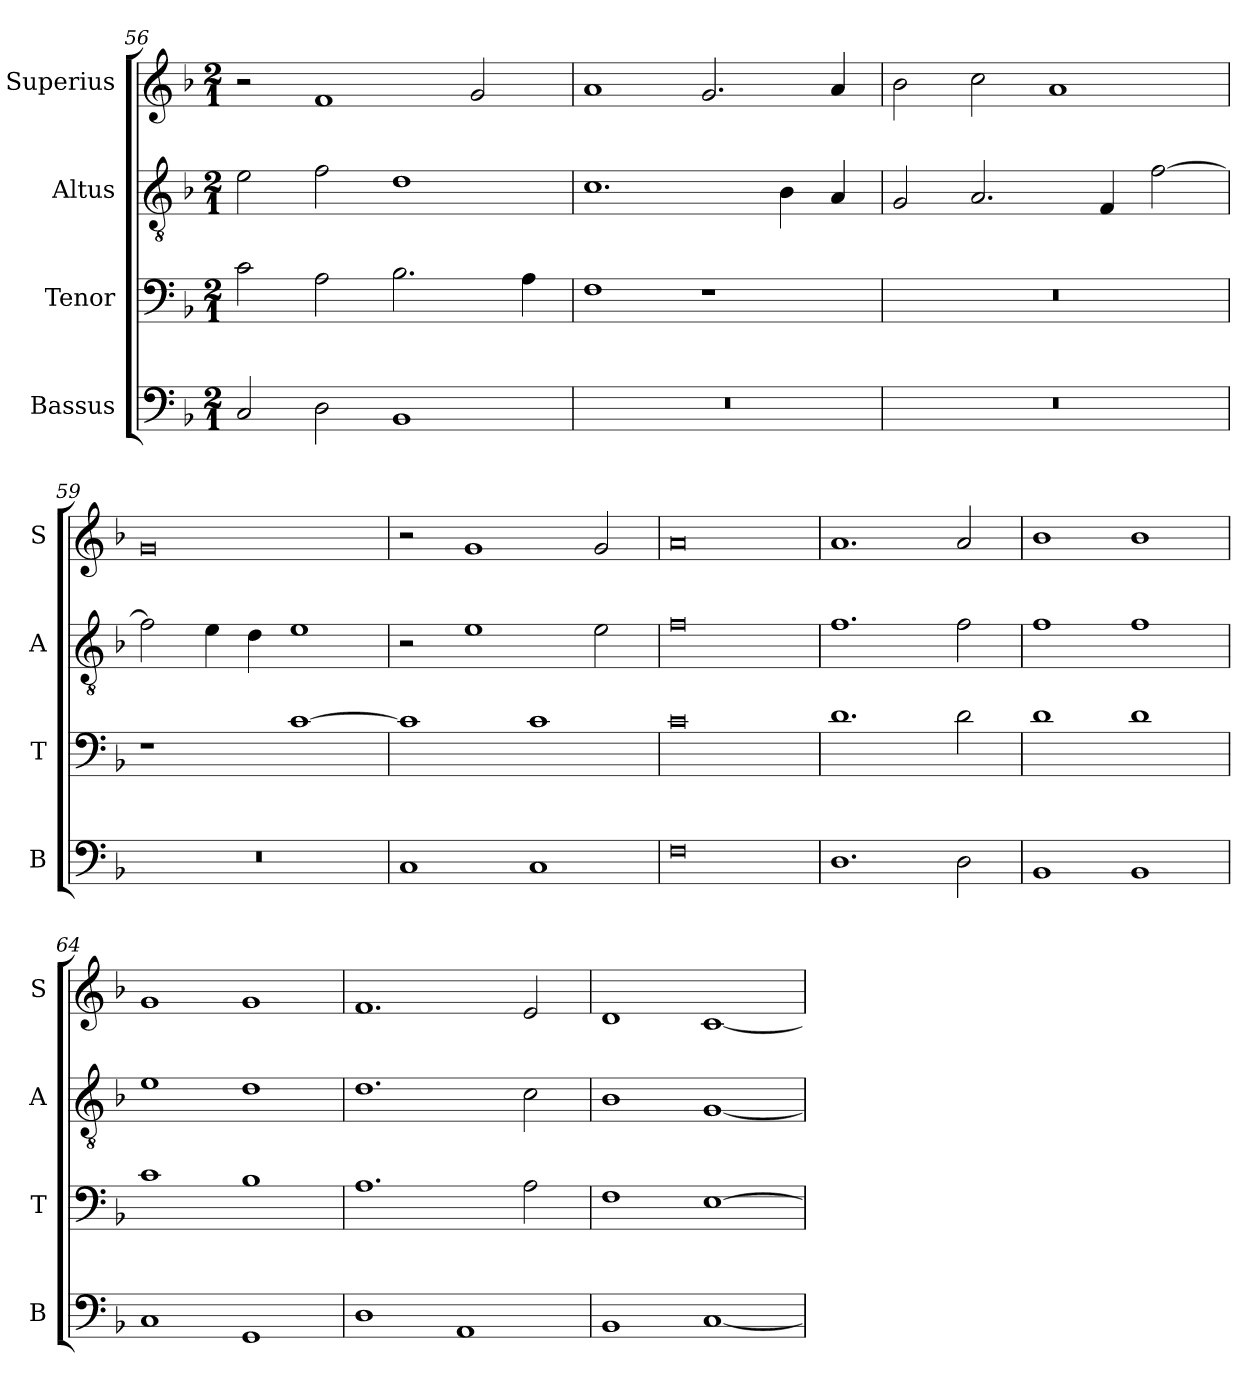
**kern	**kern	**kern	**kern
*part4	*part3	*part2	*part1
*staff4	*staff3	*staff2	*staff1
*I"Bassus	*I"Tenor	*I"Altus	*I"Superius
*I'B	*I'T	*I'A	*I'S
*clefF4	*clefF4	*clefGv2	*clefG2
*k[b-]	*k[b-]	*k[b-]	*k[b-]
*F:	*F:	*F:	*F:
*M2/1	*M2/1	*M2/1	*M2/1
=56	=56	=56	=56
2C	2c	2e	2r
2D	2A	2f	1f
1BB-	2.B-	1d	.
.	.	.	2g
.	4A	.	.
=57	=57	=57	=57
0r	1F	1.c	1a
.	1r	.	2.g
.	.	4B-	.
.	.	4A	4a
=58	=58	=58	=58
0r	0r	2G	2b-
.	.	2.A	2cc
.	.	.	1a
.	.	4F	.
.	.	[2f	.
=59	=59	=59	=59
0r	1r	2f]	0g
.	.	4e	.
.	.	4d	.
.	[1c	1e	.
=60	=60	=60	=60
1C	1c]	2r	2r
.	.	1e	1g
1C	1c	.	.
.	.	2e	2g
=61	=61	=61	=61
0F	0c	0f	0a
=62	=62	=62	=62
1.D	1.d	1.f	1.a
2D	2d	2f	2a
=63	=63	=63	=63
1BB-	1d	1f	1b-
1BB-	1d	1f	1b-
=64	=64	=64	=64
1C	1c	1e	1g
1GG	1B-	1d	1g
=65	=65	=65	=65
1D	1.A	1.d	1.f
1AA	.	.	.
.	2A	2c	2e
=66	=66	=66	=66
1BB-	1F	1B-	1d
[1C	[1E	[1G	[1c
=	=	=	=
*-	*-	*-	*-
